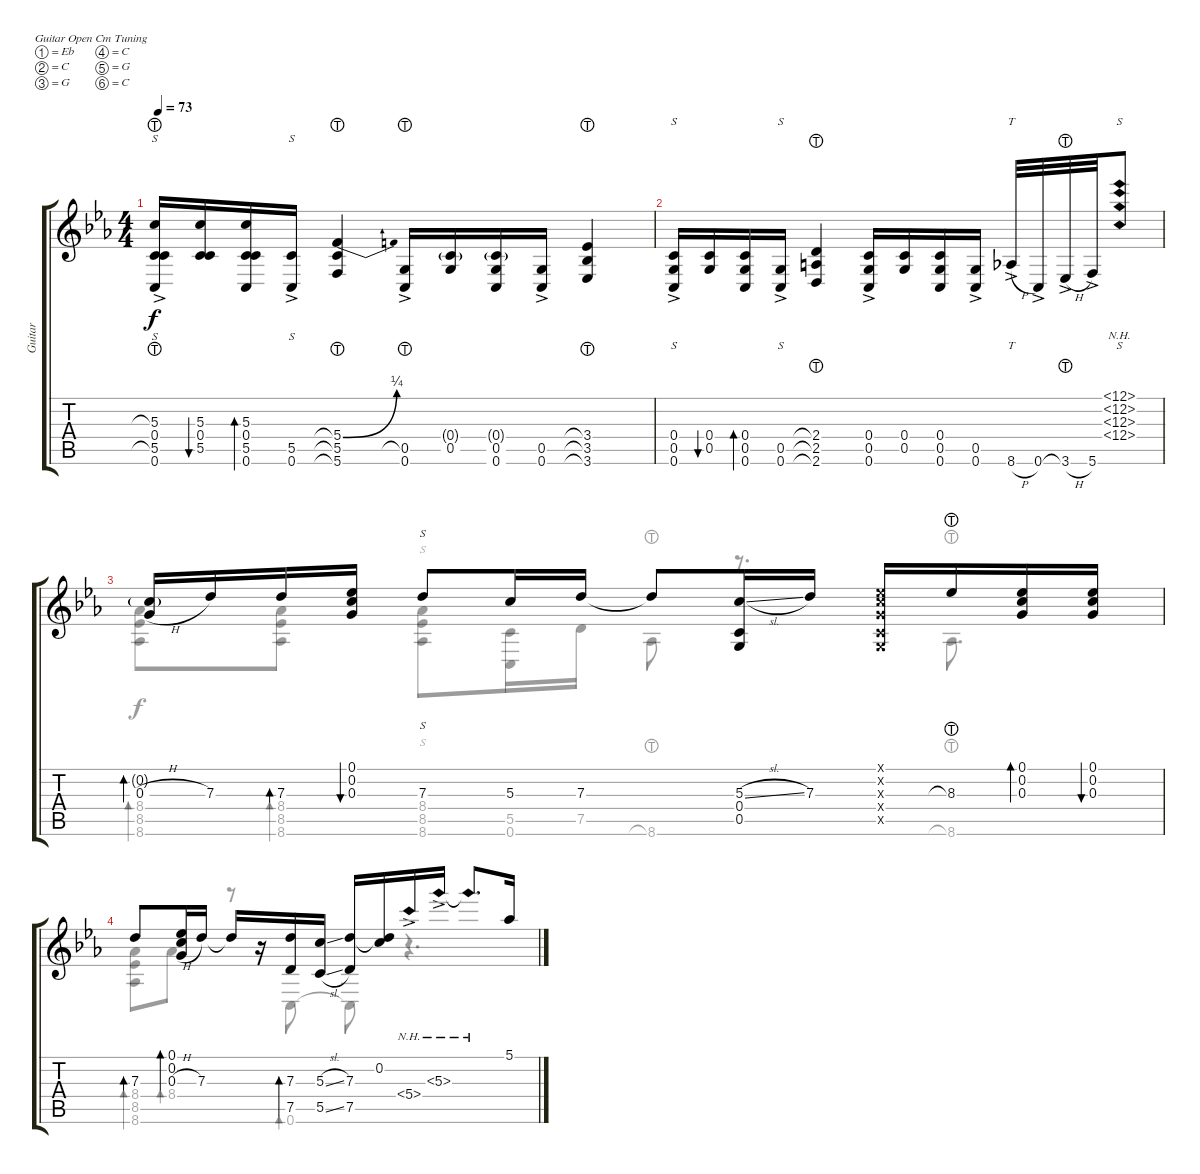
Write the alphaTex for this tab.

\defaultSystemsLayout 2
\bracketExtendMode groupsimilarinstruments
\otherSystemsTrackNameOrientation horizontal
\track ("Steel Guitar" "Guitar") {instrument acousticguitarsteel}
\staff {score tabs}
\tuning (Eb4 C4 G3 C3 G2 C2)
\voice
\ts (4 4)
\scale
1.06459
\tempo 73
\accidentals auto
\clef g2
\ottava regular
\simile none
\ks cminor
(5.3{lht ac acc forcenatural} 5.5{lht ac acc forcenatural} 0.6{acc forcenatural} 0.4{acc forcenatural}).16{s dy f beam Up} (5.3{acc forcenatural} 5.5{acc forcenatural} 0.4{acc forcenatural}).16{bu 30 beam Up} (5.5{acc forcenatural} 0.6{acc forcenatural} 5.3{acc forcenatural} 0.4{acc forcenatural}).16{bd 30 beam Up} (5.5{acc forcenatural} 0.6{ac acc forcenatural}).16{s beam Up} (5.6{lht acc forcenatural} 5.5{lht acc forcenatural} 5.4{be (bend 0 0 13.2 1) lht acc forcenatural}).4{beam Up} (0.5{lht ac acc forcenatural} 0.6{acc forcenatural}).16{beam Up} (0.5{acc forcenatural} 0.4{g acc forcenatural}).16{beam Up} (0.5{acc forcenatural} 0.6{acc forcenatural} 0.4{g acc forcenatural}).16{beam Up} (0.5{acc forcenatural} 0.6{ac acc forcenatural}).16{beam Up} (3.6{lht acc b} 3.5{lht acc b} 3.4{lht acc b}).4{beam Up} |
\scale
0.935414 (0.5{ac acc forcenatural} 0.6{acc forcenatural} 0.4{acc forcenatural}).16{s beam Up} (0.5{acc forcenatural} 0.4{acc forcenatural}).16{bu 30 beam Up} (0.5{acc forcenatural} 0.6{acc forcenatural} 0.4{acc forcenatural}).16{bd 30 beam Up} (0.5{acc forcenatural} 0.6{ac acc forcenatural}).16{s beam Up} (2.6{lht acc forcenatural} 2.5{lht acc forcenatural} 2.4{lht acc forcenatural}).4{beam Up} (0.5{ac acc forcenatural} 0.6{acc forcenatural} 0.4{acc forcenatural}).16{beam Up} (0.5{acc forcenatural} 0.4{acc forcenatural}).16{beam Up} (0.5{acc forcenatural} 0.6{acc forcenatural} 0.4{acc forcenatural}).16{beam Up} (0.5{acc forcenatural} 0.6{ac acc forcenatural}).16{beam Up} 8.6{h ac acc b}.32{tt beam Up} 0.6{ac acc forcenatural}.32{beam Up} 3.6{h lht ac acc b}.32{beam Up} 5.6{ac acc forcenatural}.32{beam Up} (12.1{nh acc b} 12.2{nh acc forcenatural} 12.3{nh acc forcenatural} 12.4{nh acc forcenatural}).8{s beam Up} |
\scale
1.06459 (0.3{h acc forcenatural} 0.2{g acc forcenatural}).16{bd 30 beam Up} 7.3{acc forcenatural}.16{beam Up} 7.3{acc forcenatural}.16{bd 30 beam Up} (0.1{acc b} 0.2{acc forcenatural} 0.3{acc forcenatural}).16{bu 30 beam Up} 7.3{acc forcenatural}.8{s beam Up} 5.3{acc forcenatural}.16{beam Up} 7.3{acc forcenatural}.16{beam Up} 7.3{t acc forcenatural}.8{beam Up} (5.3{sl acc forcenatural} 0.4{acc forcenatural} 0.5{acc forcenatural}).16{beam Up} 7.3{acc forcenatural}.16{beam Up} (0.5{x acc forcenatural} 0.4{x acc forcenatural} 0.3{x acc forcenatural} 0.2{x acc forcenatural} 0.1{x acc b}).16{beam Up} 8.3{lht acc b}.16{beam Up} (0.3{acc forcenatural} 0.2{acc forcenatural} 0.1{acc b}).16{bd 30 beam Up} (0.2{acc forcenatural} 0.3{acc forcenatural} 0.1{acc b}).16{bu 30 beam Up} |
\scale
0.935414 7.3{acc forcenatural}.8{bd 30 beam Up} (0.2{acc forcenatural} 0.1{acc b} 0.3{h acc forcenatural}).16{bd 30 beam Up} 7.3{acc forcenatural}.16{beam Up} 7.3{t acc forcenatural}.16{beam Up} r.16{beam Up} (7.3{acc forcenatural} 7.5{acc forcenatural}).16{bd 30 beam Up} (5.3{sl acc forcenatural} 5.5{sl acc forcenatural}).16{beam Up} (7.3{acc forcenatural} 7.5{acc forcenatural}).16{beam Up} (7.3{t acc forcenatural} 0.2{acc forcenatural}).16{beam Up} 5.4{nh ac acc forcenatural}.16{beam Up} 5.3{nh ac acc forcenatural}.16{beam Up} 5.3{nh t acc forcenatural}.8{d beam Up} 5.1{h acc b}.16{beam Up}
\voice
\clef g2
\ottava regular
\simile none
\ks cminor
|
|
(8.6{acc b} 8.5{acc b} 8.4{acc b}).8{bd 30 beam Down} (8.4{acc b} 8.5{acc b} 8.6{acc b}).8{bd 30 beam Down} (8.6{acc b} 8.5{acc b} 8.4{acc b}).8{s beam Down} (5.5{acc forcenatural} 0.6{acc forcenatural}).16{beam Down} 7.5{acc forcenatural}.16{beam Down} 8.6{lht acc b}.8{beam Down} r.8{d beam Down} 8.6{lht acc b}.8{d beam Down} |
(8.6{acc b} 8.5{acc b} 8.4{acc b}).8{bd 30 beam Down} 8.4{acc b}.8{bd 30 beam Down} r.8{beam Down} 0.6{acc forcenatural}.8{bd 30 beam Down} 0.6{t acc forcenatural}.8{beam Down} r.4{d beam Down}
